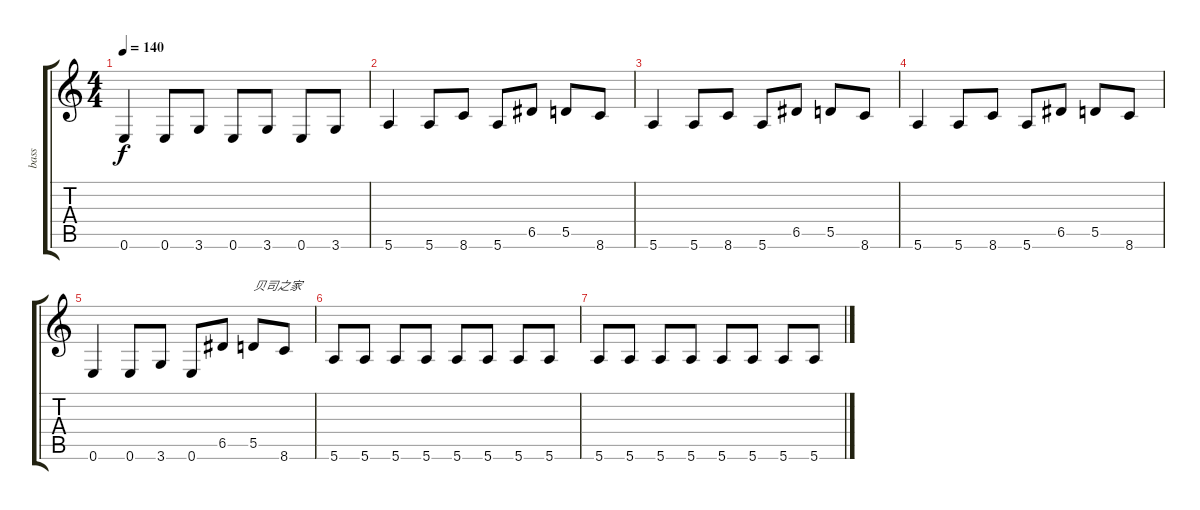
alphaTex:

\track (" bass" " bass") {instrument electricbassfinger}
\staff {score tabs}
\tuning (E4 B3 G3 D3 A2 E2) {hide}
\ts (4 4)
\tempo 140
\clef g2
\ks c
0.6.4{dy f} 0.6.8 3.6.8 0.6.8 3.6.8 0.6.8 3.6.8 |
5.6.4 5.6.8 8.6.8 5.6.8 6.5.8 5.5.8 8.6.8 |
5.6.4 5.6.8 8.6.8 5.6.8 6.5.8 5.5.8 8.6.8 |
5.6.4 5.6.8 8.6.8 5.6.8 6.5.8 5.5.8 8.6.8 |
0.6.4 0.6.8 3.6.8 0.6.8 6.5.8 5.5.8{txt "贝司之家"} 8.6.8 |
5.6.8 5.6.8 5.6.8 5.6.8 5.6.8 5.6.8 5.6.8 5.6.8 |
5.6.8 5.6.8 5.6.8 5.6.8 5.6.8 5.6.8 5.6.8 5.6.8
